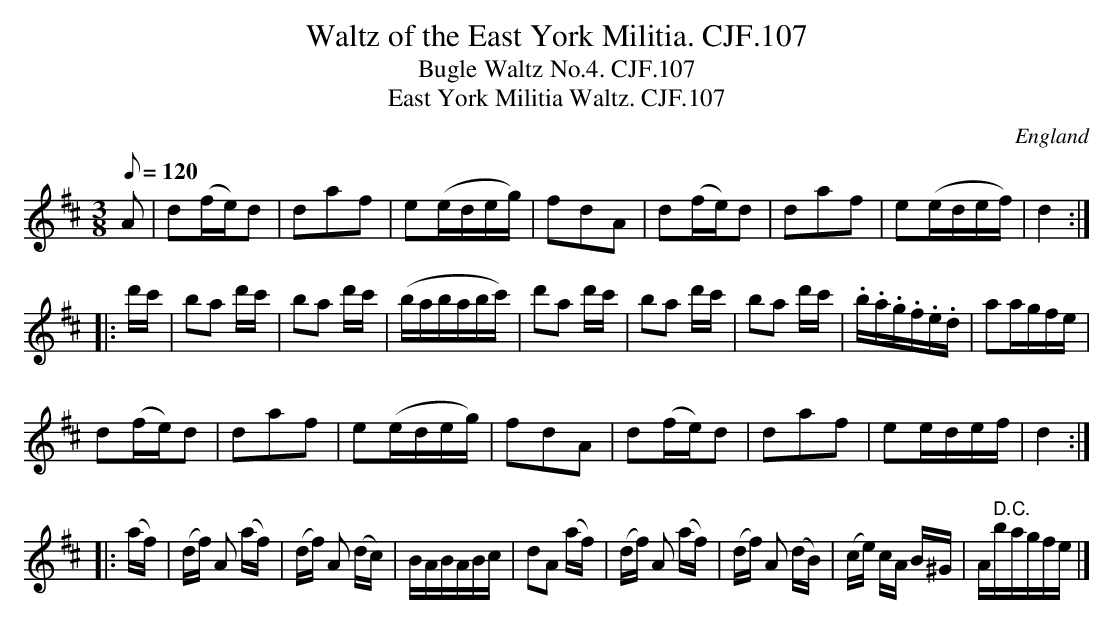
X:1
T:Waltz of the East York Militia. CJF.107
T:Bugle Waltz No.4. CJF.107
T:East York Militia Waltz. CJF.107
O:England
M:3/8
L:1/16
Q:1/8=120
K:D major
A2|d2(fe)d2|d2a2f2|e2(edeg)|f2d2A2|\
d2(fe)d2|d2a2f2|e2(edef)|d4:|!
|:d'c'|b2a2 d'c'|b2a2 d'c'|(bababc')|d'2a2 d'c'|\
b2a2 d'c'|b2a2 d'c'|.b.a.g.f.e.d|a2agfe|!
d2(fe)d2|d2a2f2|e2(edeg)|f2d2A2|\
d2(fe)d2|d2a2f2|e2edef|d4:|!
|:(af)|(df) A2 (af)|(df) A2 (dc)|BABABc|d2A2 (af)|\
(df) A2 (af)|(df) A2 (dB)|(ce) cA B^G|A" D.C."bagfe|]
